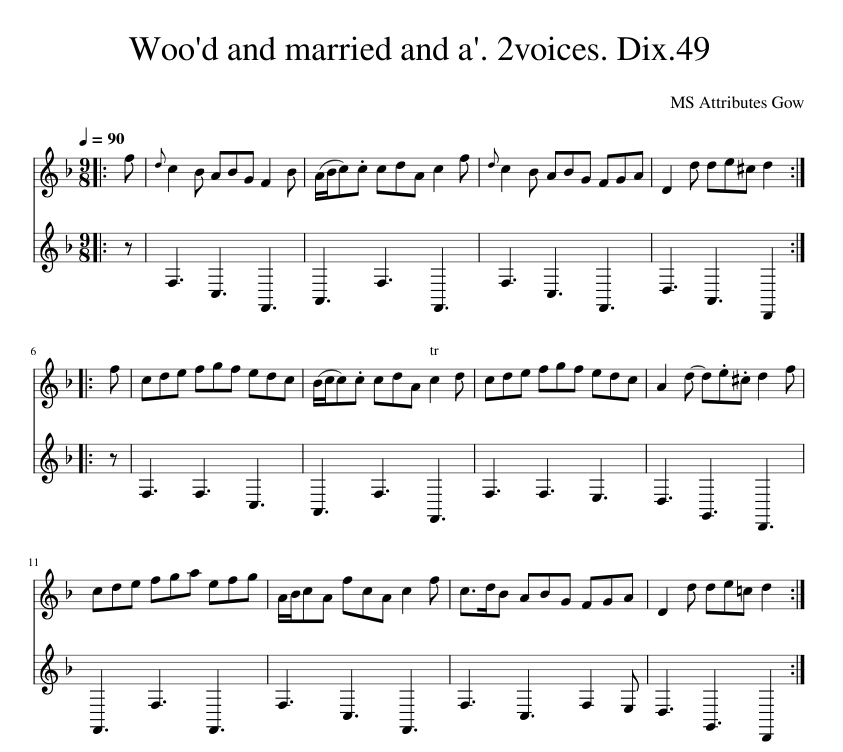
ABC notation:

X:1
%%score 1 2
L:1/8
Q:1/4=90
M:9/8
I:linebreak $
K:F
V:1 treble
V:2 treble
V:1
|: f |{d} c2 B ABG F2 B | (A/B/c).c cdA c2 f |{d} c2 B ABG FGA | D2 d de^c d2 ::$ %5
 f | cde fgf edc | (B/c/c).c cdA c2 d | cde fgf edc | A2 d- d.e.^c d2 f |$ %10
 cde fga efg | A/B/cA fcA c2 f | c>dB ABG FGA | D2 d de=c d2 :| %14
V:2
|: z | F,3 C,3 F,,3 | A,,3 F,3 F,,3 | F,3 C,3 F,,3 | D,3 A,,3 D,,2 ::$ %5
 z | F,3 F,3 C,3 | A,,3 F,3 F,,3 | F,3 F,3 E,3 | D,3 G,,3 D,,3 |$ %10
 F,,3 F,3 F,,3 | F,3 C,3 F,,3 | F,3 C,3 F,2 E, | D,3 G,,3 D,,2 :| %14
